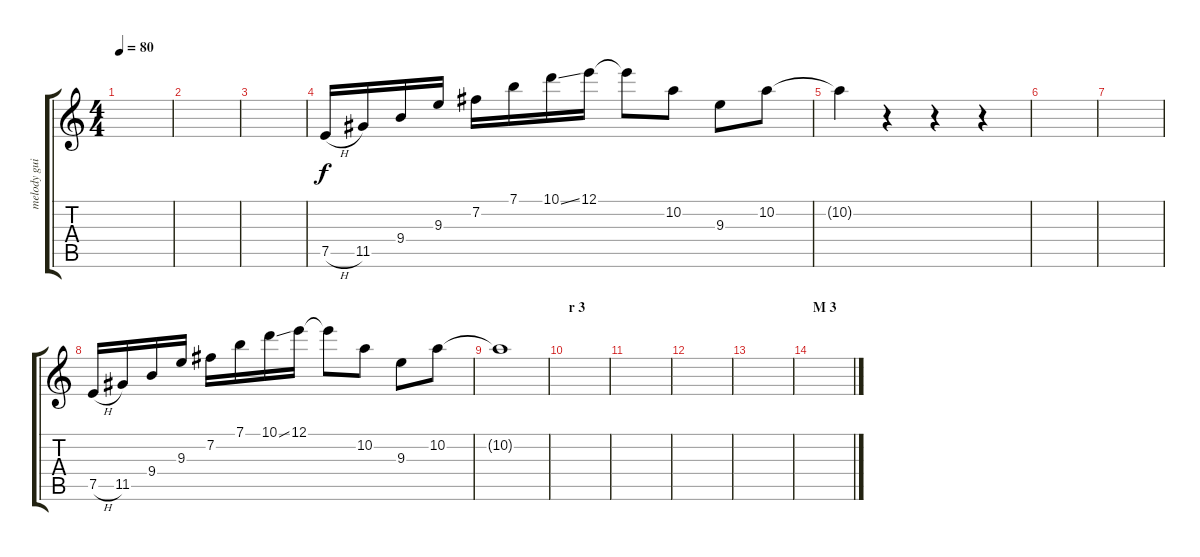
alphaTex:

\track ("melody guitar 2" "melody gui") {instrument acousticguitarnylon}
\staff {score tabs}
\tuning (E4 B3 G3 D3 A2 E2) {hide}
\ts (4 4)
\tempo 80
\clef g2
\ks c
|
|
|
7.5{h}.16 11.5.16 9.4.16 9.3.16 7.2.16 7.1.16 10.1{ss}.16 12.1.16 12.1{t}.8 10.2.8 9.3.8 10.2.8 |
10.2{t}.4 r.4 r.4 r.4 |
|
|
7.5{h}.16 11.5.16 9.4.16 9.3.16 7.2.16 7.1.16 10.1{ss}.16 12.1.16 12.1{t}.8 10.2.8 9.3.8 10.2.8 |
10.2{t}.1 |
\section ("" "r 3")
|
|
|
|
\section ("" "M 3")
